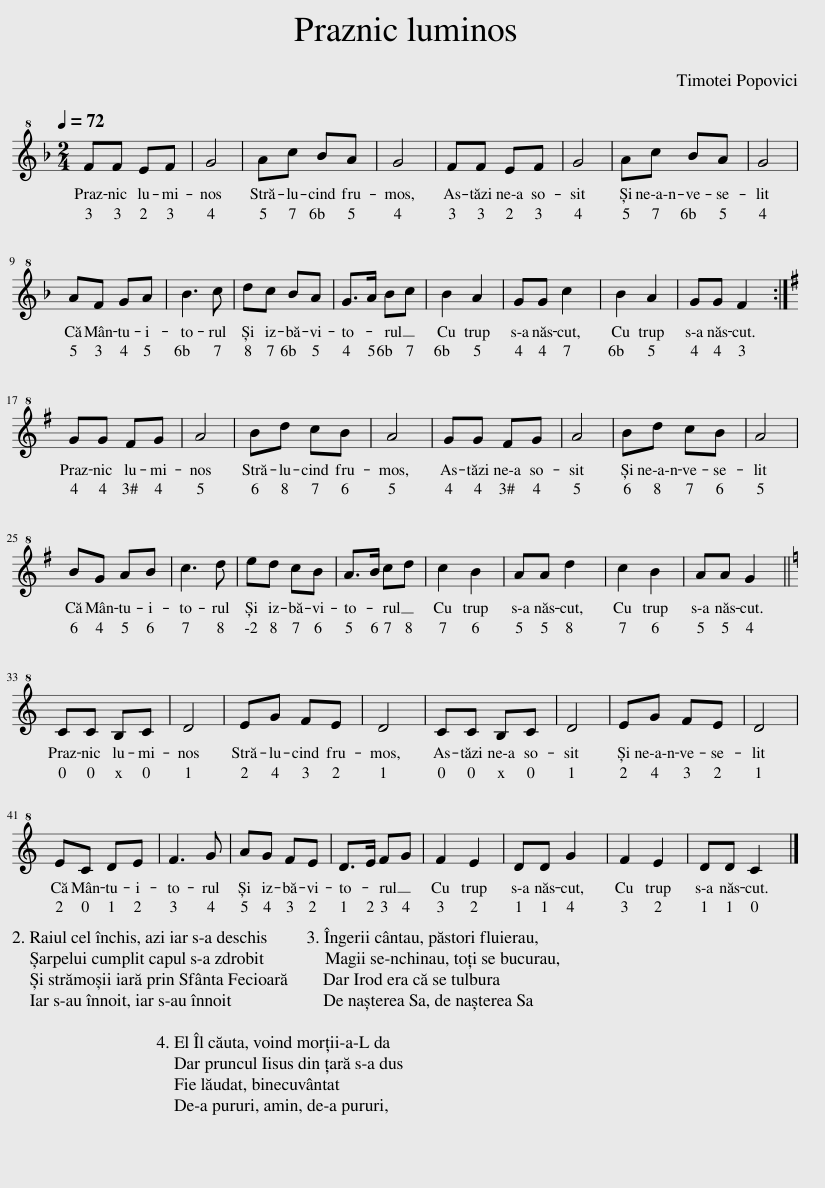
X:1
L:1/8
Q:1/4=72
M:2/4
I:linebreak $
K:F
V:1 treble+8
V:1
 FF EF | G4 | Ac BA | G4 | FF EF | %5
 G4 | Ac BA | G4 |$ AF GA | B3 c | %10
 dc BA | G>A Bc | B2 A2 | GG c2 | B2 A2 | %15
 GG F2 :|$[K:G] GG FG | A4 | Bd cB | A4 | %20
 GG FG | A4 | Bd cB | A4 |$ BG AB | %25
 c3 d | ed cB | A>B cd | c2 B2 | AA d2 | %30
 c2 B2 | AA G2 ||$[K:C] CC B,C | D4 | EG FE | %35
 D4 | CC B,C | D4 | EG FE | D4 |$ %40
 EC DE | F3 G | AG FE | D>E FG | F2 E2 | %45
 DD G2 | F2 E2 | DD C2 |] %48
